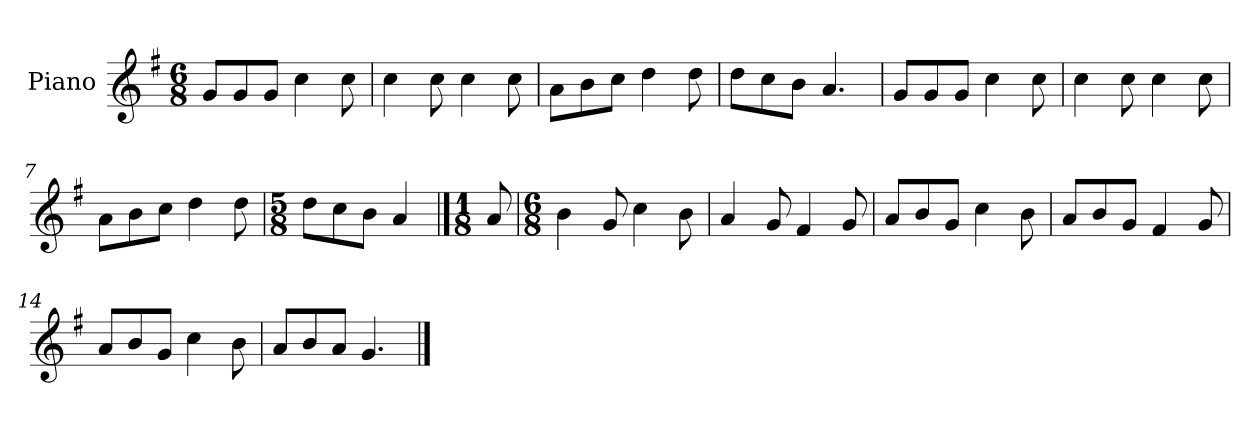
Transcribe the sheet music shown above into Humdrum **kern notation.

**kern
*part1
*staff1
*I"Piano
*I'Pno.
*clefG2
*k[f#]
*M6/8
=1
8g/L
8g/
8g/J
4cc\
8cc\
=2
4cc\
8cc\
4cc\
8cc\
=3
8a\L
8b\
8cc\J
4dd\
8dd\
=4
8dd\L
8cc\
8b\J
4.a/
=5
8g/L
8g/
8g/J
4cc\
8cc\
=6
4cc\
8cc\
4cc\
8cc\
=7
8a\L
8b\
8cc\J
4dd\
8dd\
=8
*M5/8
8dd\L
8cc\
8b\J
4a/
!!LO:LB:g=z
==9
*M1/8
8a/
=10
*M6/8
4b\
8g/
4cc\
8b\
=11
4a/
8g/
4f#/
8g/
=12
8a/L
8b/
8g/J
4cc\
8b\
=13
8a/L
8b/
8g/J
4f#/
8g/
=14
8a/L
8b/
8g/J
4cc\
8b\
=15
8a/L
8b/
8a/J
4.g/
==
*-
